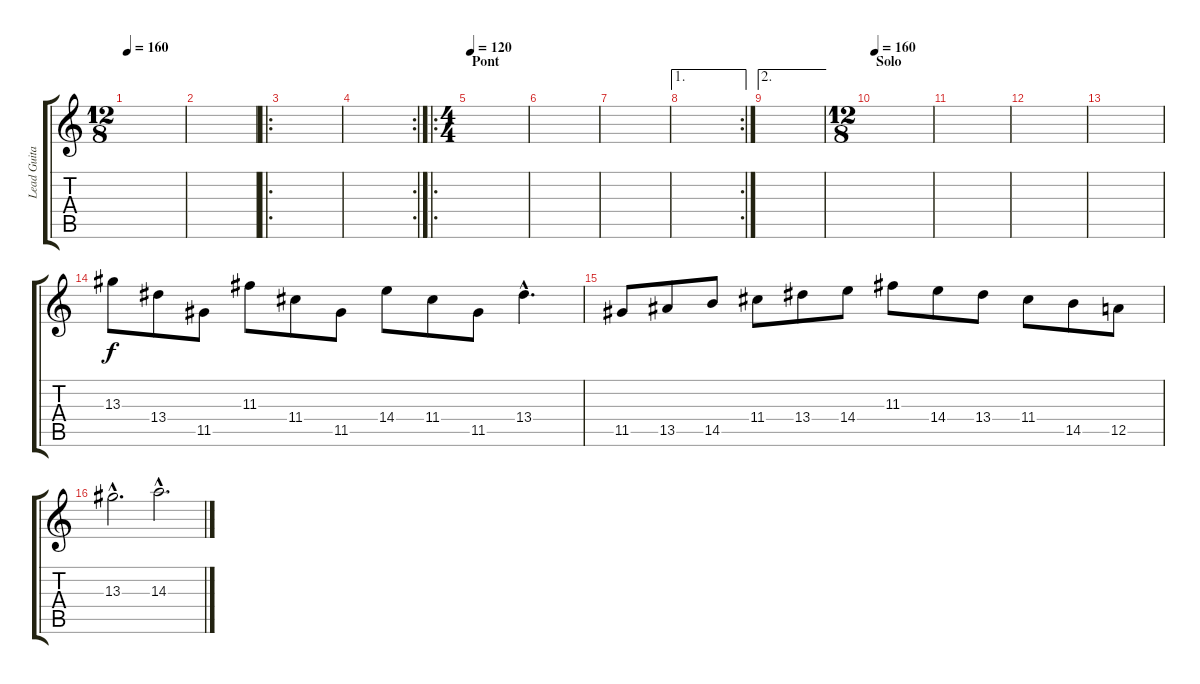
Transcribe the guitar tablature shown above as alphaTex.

\track ("Lead Guitar" "Lead Guita") {instrument overdrivenguitar}
\staff {score tabs}
\tuning (E4 B3 G3 D3 A2 E2) {hide}
\ts (12 8)
\tempo 160
\clef g2
\ks c
|
|
\ro
|
\rc 2
|
\ro
\ts (4 4)
\section ("" "Pont")
\tempo 120
|
|
|
\ae 1
\rc 2
|
\ae 2
|
\ts (12 8)
\section ("" "Solo")
\tempo 160
|
|
|
|
13.3.8 13.4.8 11.5.8 11.3.8 11.4.8 11.5.8 14.4.8 11.4.8 11.5.8 13.4{hac}.4{d} |
11.5.8 13.5.8 14.5.8 11.4.8 13.4.8 14.4.8 11.3.8 14.4.8 13.4.8 11.4.8 14.5.8 12.5.8 |
13.3{hac}.2{d} 14.3{hac}.2{d}
